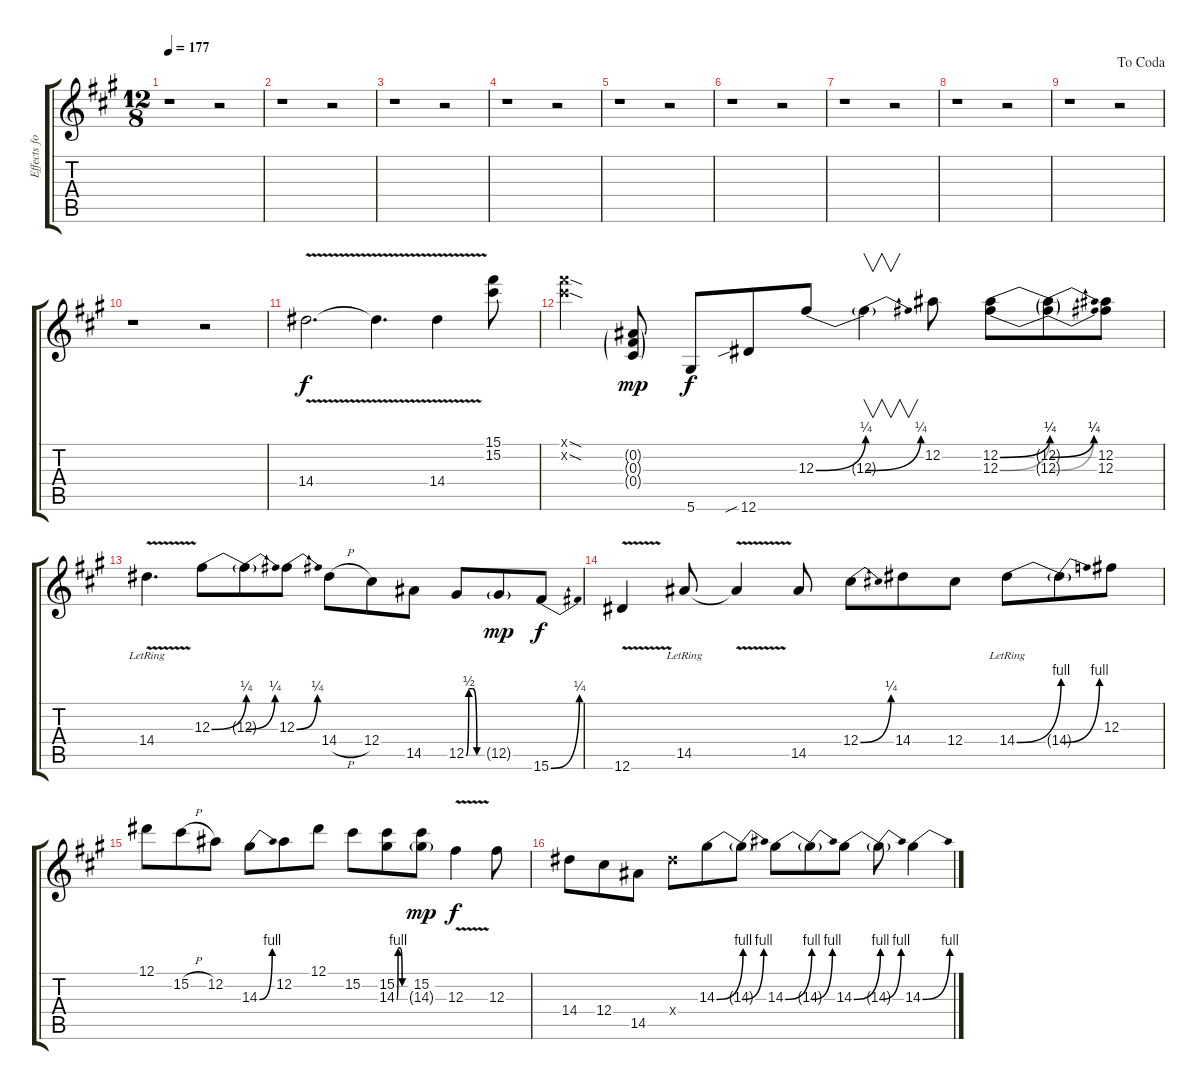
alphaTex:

\track ("Effects for Guitar 1" "Effects fo") {instrument acousticguitarsteel}
\staff {score tabs}
\tuning (Eb4 Bb3 Gb3 Db3 Ab2 Eb2) {hide}
\ts (12 8)
\tempo 177
\clef g2
\ks a
r.1{dy f} r.2 |
r.1 r.2 |
r.1 r.2 |
r.1 r.2 |
r.1 r.2 |
r.1 r.2 |
r.1 r.2 |
r.1 r.2 |
\jump dacoda
r.1 r.2 |
r.1 r.2 |
14.4{v}.2{d} 14.4{v t}.4{d} 14.4{v}.4 (15.1 15.2).8 |
(15.1{sod x} 15.2{sod x}).4 (0.2{g} 0.3{g} 0.4{g}).8{dy mp} 5.6.8{dy f} 12.6{sib}.8 12.3{be (bend 0 0 60 1)}.8 12.3{be (bend 0 0 60 1) t}.4{v} 12.2.8 (12.2{be (bend 0 0 60 1)} 12.3{be (bend 0 0 60 1)}).8 (12.2{be (bend 0 0 60 1) t} 12.3{be (bend 0 0 60 1) t}).8 (12.2 12.3).8 |
14.4{v lr}.4{d} 12.3{be (bend 0 0 60 1)}.8 12.3{be (bend 0 0 60 1) t}.8 12.3{be (bend 0 0 60 1)}.8 14.4{h}.8 12.4.8 14.5.8 12.5{be (custom 0 0 10 2 25 2 40 0 60 0)}.8 12.5{g}.8{dy mp} 15.6{be (bend 0 0 60 1)}.8{dy f} |
12.6{v}.4 14.5{lr}.8 14.5{v t}.4 14.5.8 12.4{be (bend 0 0 60 1)}.8 14.4.8 12.4.8 14.4{be (bend 0 0 60 4) lr}.8 14.4{be (bend 0 0 60 4) t}.8 12.3.8 |
12.1.8 15.2{h}.8 12.2.8 14.3{be (bend 0 0 60 4)}.8 12.2.8 12.1.8 15.2.8 (15.2 14.3{be (custom 0 0 10 4 25 4 40 0 60 0)}).8 (15.2 14.3{g}).8{dy mp} 12.3{v}.4{dy f} 12.3.8 |
14.4.8 12.4.8 14.5.8 14.4{x}.8 14.3{be (bend 0 0 60 4)}.8 14.3{be (bend 0 0 60 4) t}.8 14.3{be (bend 0 0 60 4)}.8 14.3{be (bend 0 0 60 4) t}.8 14.3{be (bend 0 0 60 4)}.8 14.3{be (bend 0 0 60 4) t}.8 14.3{be (bend 0 0 60 4)}.4
